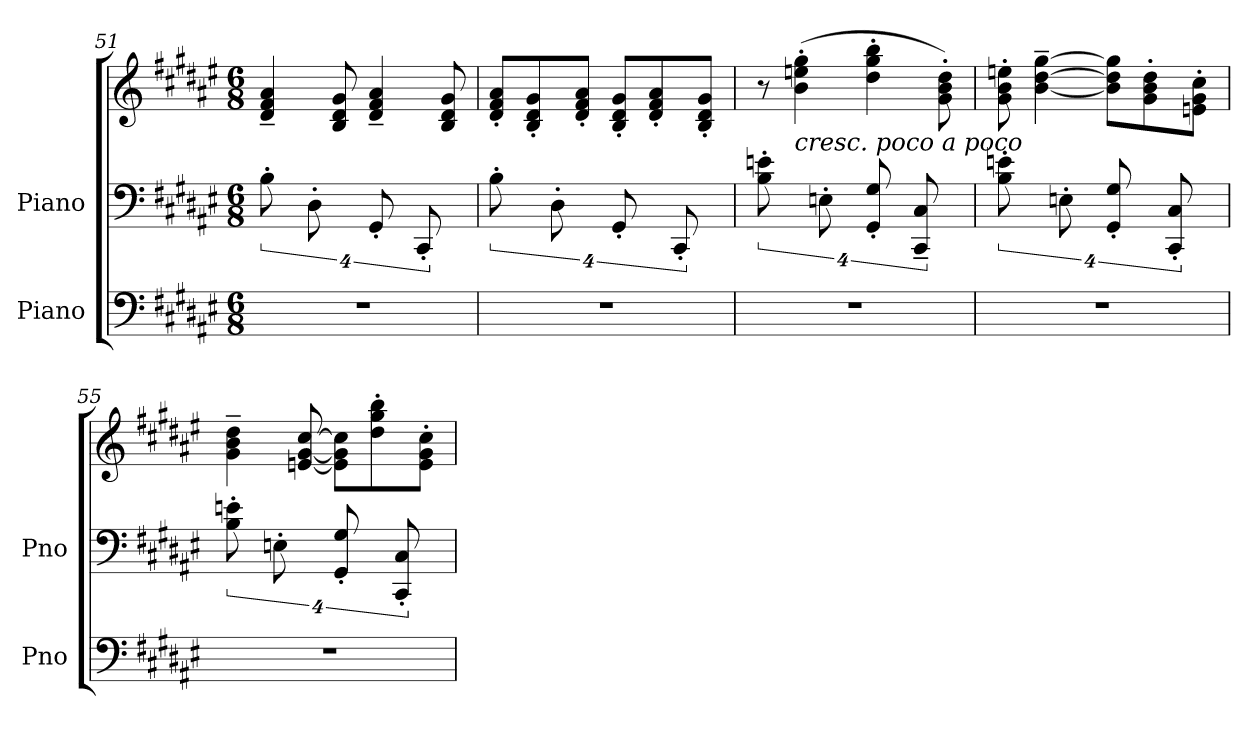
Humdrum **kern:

**kern	**kern	**kern
*part2	*part1	*part1
*staff3	*staff2	*staff1
*I"Piano	*I"Piano	*
*I'Pno	*I'Pno	*
*clefF4	*clefF4	*clefG2
*k[f#c#g#d#a#e#]	*k[f#c#g#d#a#e#]	*k[f#c#g#d#a#e#]
*M6/8	*M6/8	*M6/8
=51	=51	=51
2.r	16%3B'\	4d#/~ 4f#/~ 4a#/~
.	16%3D#'\	.
.	.	8B/ 8d#/ 8g#/
.	16%3GG#'/	4d#/~ 4f#/~ 4a#/~
.	16%3CC#'/	.
.	.	8B/ 8d#/ 8g#/
!!LO:LB:g=z
=52	=52	=52
2.r	16%3B'\	8d#/' 8f#/' 8a#/'L
.	.	8B/' 8d#/' 8g#/'
.	16%3D#'\	.
.	.	8d#/' 8f#/' 8a#/'J
.	16%3GG#'/	8B/' 8d#/' 8g#/'L
.	.	8d#/' 8f#/' 8a#/'
.	16%3CC#'/	.
.	.	8B/' 8d#/' 8g#/'J
=53	=53	=53
2.r	16%3B\' 16%3en\'	8r
!	!	!LO:TX:b:i:t=cresc. poco a poco
.	.	(>4b\' 4een\' 4gg#\'
.	16%3En'\	.
.	16%3GG#/' 16%3G#/'	4dd#\' 4gg#\' 4bb\'
.	16%3CC#/~ 16%3C#/~	.
.	.	8g#\' 8b\' 8dd#\')
=54	=54	=54
2.r	16%3B\' 16%3en\'	8g#\' 8b\' 8een\'
.	.	[4b\~ [4dd#\~ [4gg#\~
.	16%3En'\	.
.	16%3GG#/' 16%3G#/'	8b\] 8dd#\] 8gg#\]L
.	.	8g#\' 8b\' 8dd#\'
.	16%3CC#/' 16%3C#/'	.
.	.	8en\' 8g#\' 8cc#\'J
=55	=55	=55
2.r	16%3B\' 16%3en\'	4g#\~ 4b\~ 4dd#\~
.	16%3En'\	.
.	.	[8en/ [8g#/ [8cc#/
.	16%3GG#/' 16%3G#/'	8e\] 8g#\] 8cc#\]L
.	.	8dd#\' 8gg#\' 8bb\'
.	16%3CC#/' 16%3C#/'	.
.	.	8e\' 8g#\' 8cc#\'J
=	=	=
*-	*-	*-
